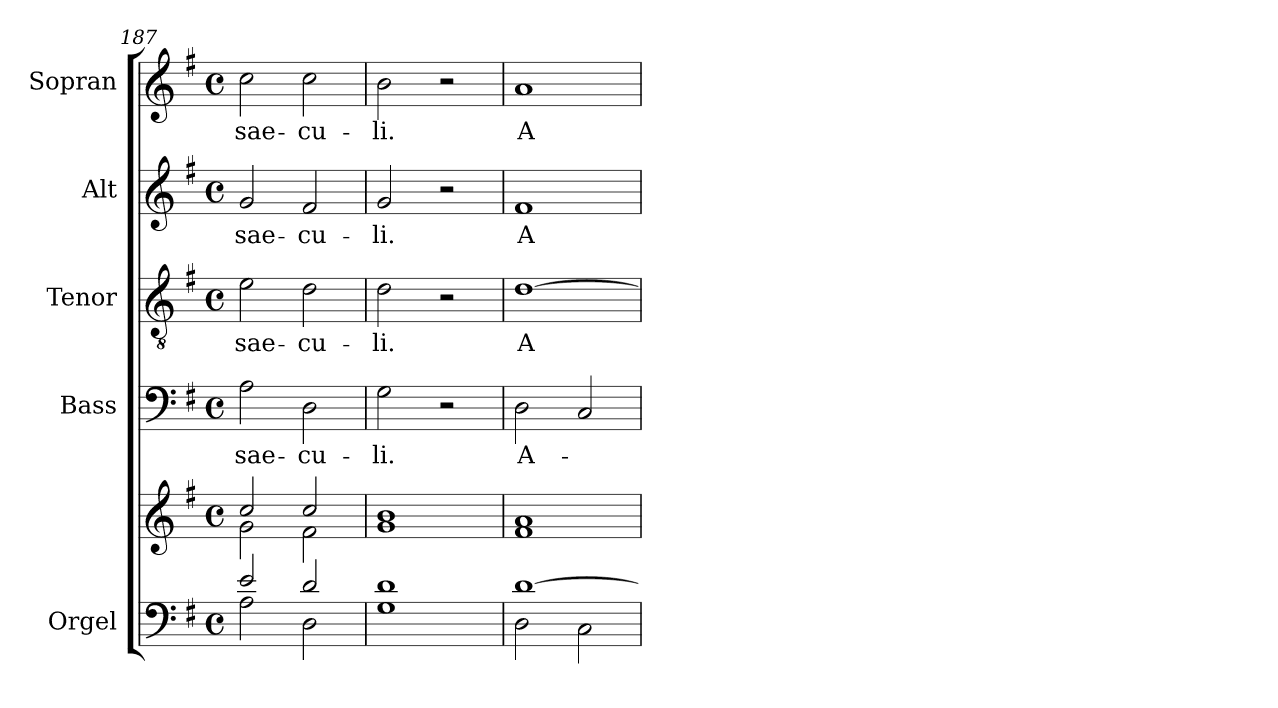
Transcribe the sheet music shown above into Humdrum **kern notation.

**kern	**kern	**kern	**text	**kern	**text	**kern	**text	**kern	**text
*part5	*part5	*part4	*part4	*part3	*part3	*part2	*part2	*part1	*part1
*staff6	*staff5	*staff4	*staff4	*staff3	*staff3	*staff2	*staff2	*staff1	*staff1
*I"Orgel	*	*I"Bass	*	*I"Tenor	*	*I"Alt	*	*I"Sopran	*
*I'Org.	*	*I'B.	*	*I'T.	*	*I'A.	*	*I'S.	*
*clefF4	*clefG2	*clefF4	*	*clefGv2	*	*clefG2	*	*clefG2	*
*k[f#]	*k[f#]	*k[f#]	*	*k[f#]	*	*k[f#]	*	*k[f#]	*
*G:	*G:	*G:	*	*G:	*	*G:	*	*G:	*
*M4/4	*M4/4	*M4/4	*	*M4/4	*	*M4/4	*	*M4/4	*
*met(c)	*met(c)	*met(c)	*	*met(c)	*	*met(c)	*	*met(c)	*
=187	=187	=187	=187	=187	=187	=187	=187	=187	=187
*^	*^	*	*	*	*	*	*	*	*
!	!	!	!	!	!LO:LY:b	!	!LO:LY:b	!	!LO:LY:b	!	!LO:LY:b
2e/	2A\	2cc/	2g\	2A\	sae-	2e\	sae-	2g/	sae-	2cc\	sae-
!	!	!	!	!	!LO:LY:b	!	!LO:LY:b	!	!LO:LY:b	!	!LO:LY:b
2d/	2D\	2cc/	2f#\	2D\	-cu-	2d\	-cu-	2f#/	-cu-	2cc\	-cu-
=188	=188	=188	=188	=188	=188	=188	=188	=188	=188	=188	=188
!	!	!	!	!	!LO:LY:b	!	!LO:LY:b	!	!LO:LY:b	!	!LO:LY:b
1d	1G	1b	1g	2G\	-li.	2d\	-li.	2g/	-li.	2b\	-li.
.	.	.	.	2r	.	2r	.	2r	.	2r	.
=189	=189	=189	=189	=189	=189	=189	=189	=189	=189	=189	=189
!	!	!	!	!	!LO:LY:b	!	!LO:LY:b	!	!LO:LY:b	!	!LO:LY:b
[>1d	2D\	1a	1f#	2D\	A-	[1d	A-	1f#	A-	1a	A-
.	2C\	.	.	2C/	.	.	.	.	.	.	.
*v	*v	*	*	*	*	*	*	*	*	*	*
*	*v	*v	*	*	*	*	*	*	*	*
=	=	=	=	=	=	=	=	=	=
*-	*-	*-	*-	*-	*-	*-	*-	*-	*-
